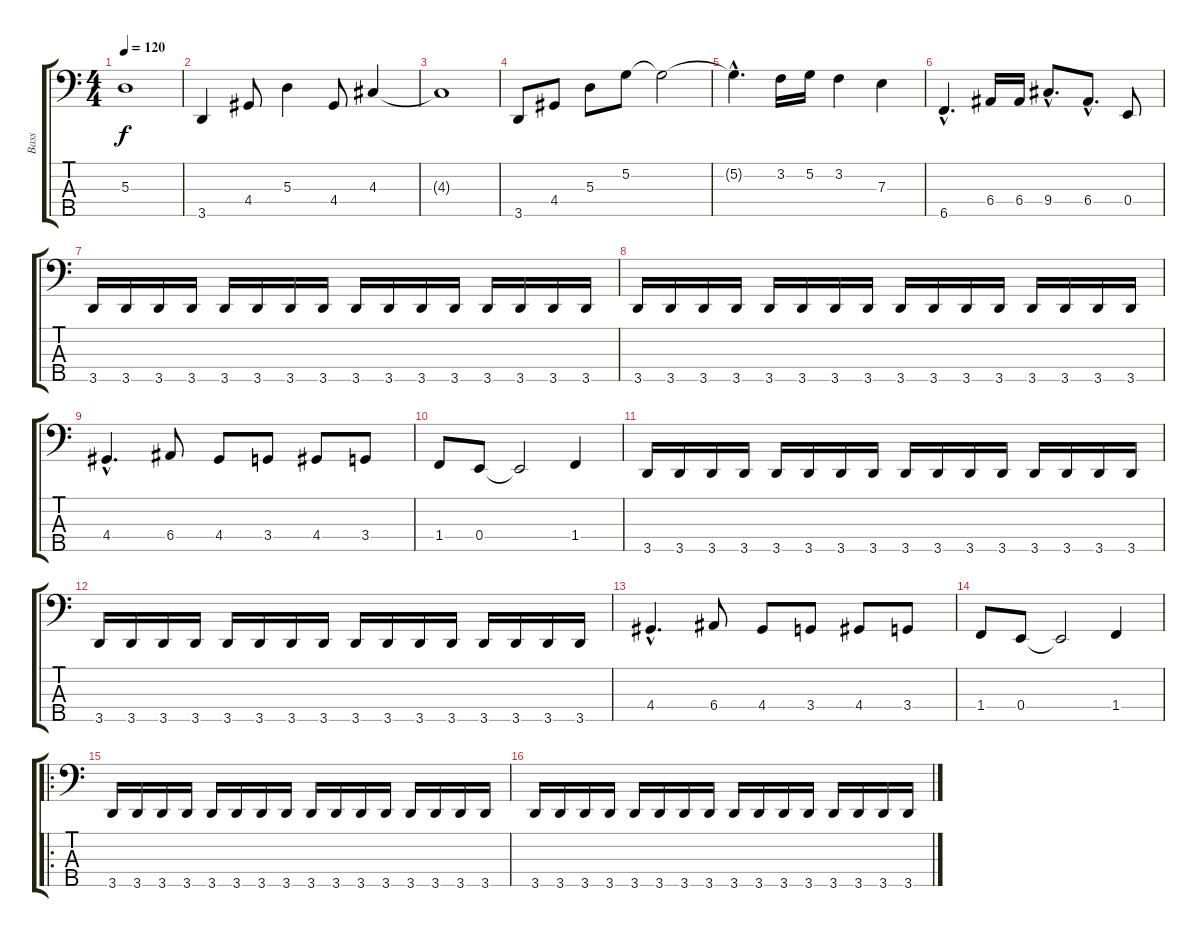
\track ("Bass" "Bass") {instrument electricbassfinger}
\staff {score tabs}
\tuning (G2 D2 A1 E1 B0) {hide}
\ts (4 4)
\tempo 120
\clef f4
\ks c
5.3{t}.1{dy f} |
3.5.4 4.4.8 5.3.4 4.4.8 4.3.4 |
4.3{t}.1 |
3.5.8 4.4.8 5.3.8 5.2.8 5.2{t}.2 |
5.2{hac t}.4{d} 3.2.16 5.2.16 3.2.4 7.3.4 |
6.5{hac}.4{d} 6.4.16 6.4.16 9.4{hac}.8{d} 6.4{hac}.8{d} 0.4.8 |
3.5.16 3.5.16 3.5.16 3.5.16 3.5.16 3.5.16 3.5.16 3.5.16 3.5.16 3.5.16 3.5.16 3.5.16 3.5.16 3.5.16 3.5.16 3.5.16 |
3.5.16 3.5.16 3.5.16 3.5.16 3.5.16 3.5.16 3.5.16 3.5.16 3.5.16 3.5.16 3.5.16 3.5.16 3.5.16 3.5.16 3.5.16 3.5.16 |
4.4{hac}.4{d} 6.4.8 4.4.8 3.4.8 4.4.8 3.4.8 |
1.4.8 0.4.8 0.4{t}.2 1.4.4 |
3.5.16 3.5.16 3.5.16 3.5.16 3.5.16 3.5.16 3.5.16 3.5.16 3.5.16 3.5.16 3.5.16 3.5.16 3.5.16 3.5.16 3.5.16 3.5.16 |
3.5.16 3.5.16 3.5.16 3.5.16 3.5.16 3.5.16 3.5.16 3.5.16 3.5.16 3.5.16 3.5.16 3.5.16 3.5.16 3.5.16 3.5.16 3.5.16 |
4.4{hac}.4{d} 6.4.8 4.4.8 3.4.8 4.4.8 3.4.8 |
1.4.8 0.4.8 0.4{t}.2 1.4.4 |
\ro
3.5.16 3.5.16 3.5.16 3.5.16 3.5.16 3.5.16 3.5.16 3.5.16 3.5.16 3.5.16 3.5.16 3.5.16 3.5.16 3.5.16 3.5.16 3.5.16 |
3.5.16 3.5.16 3.5.16 3.5.16 3.5.16 3.5.16 3.5.16 3.5.16 3.5.16 3.5.16 3.5.16 3.5.16 3.5.16 3.5.16 3.5.16 3.5.16
